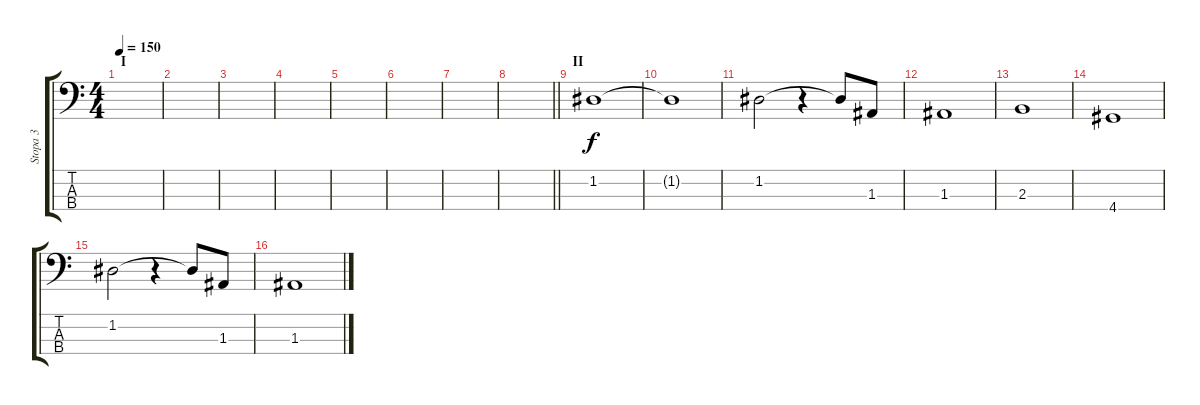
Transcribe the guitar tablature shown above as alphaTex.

\track ("Stopa 3" "Stopa 3") {instrument electricbassfinger}
\staff {score tabs}
\tuning (G2 D2 A1 E1) {hide}
\ts (4 4)
\section ("" "I")
\tempo 150
\clef f4
\ks c
|
|
|
|
|
|
|
\barLineRight lightlight
|
\section ("" "II")
1.2.1 |
1.2{t}.1 |
1.2.2 r.4 1.2{t}.8 1.3.8 |
1.3.1 |
2.3.1 |
4.4.1 |
1.2.2 r.4 1.2{t}.8 1.3.8 |
1.3.1
